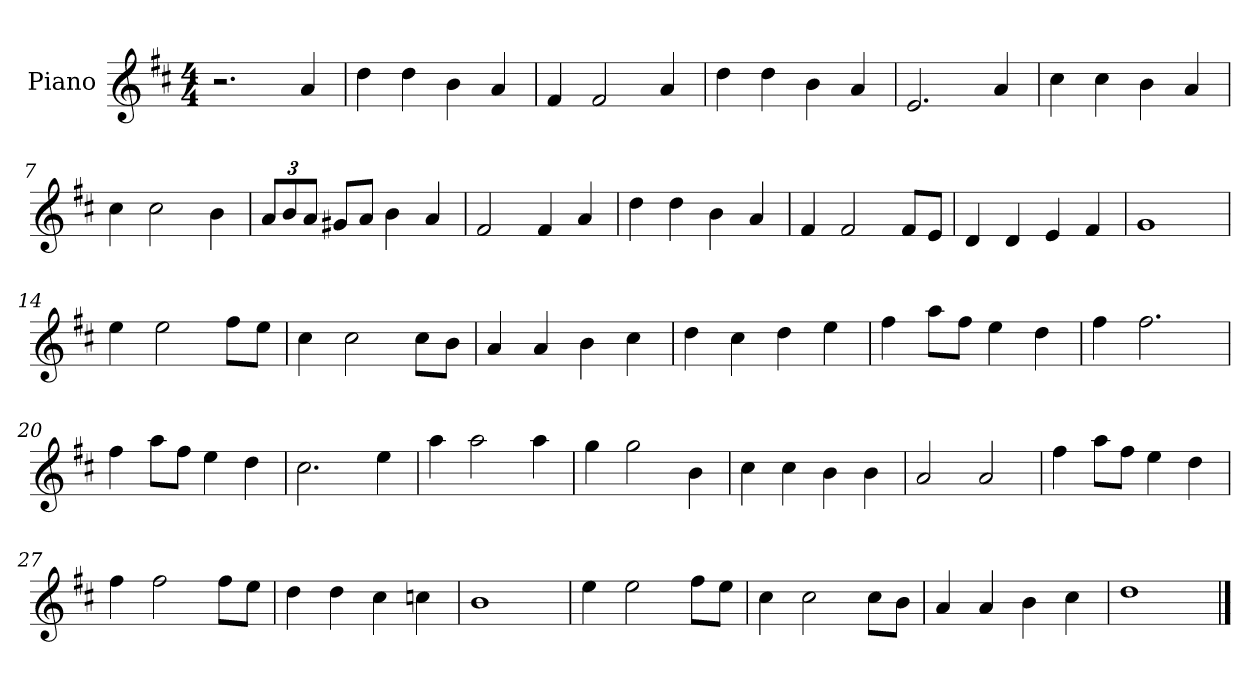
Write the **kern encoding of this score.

**kern
*part1
*staff1
*I"Piano
*I'Pno
*clefG2
*k[f#c#]
*M4/4
=1
2.r
4a/
=2
4dd\
4dd\
4b\
4a/
=3
4f#/
2f#/
4a/
=4
4dd\
4dd\
4b\
4a/
=5
2.e/
4a/
=6
4cc#\
4cc#\
4b\
4a/
=7
4cc#\
2cc#\
4b\
=8
*Xbrackettup
12a/L
12b/
12a/J
8g#X/L
8a/J
4b\
4a/
=9
2f#/
4f#/
4a/
=10
4dd\
4dd\
4b\
4a/
=11
4f#/
2f#/
8f#/L
8e/J
=12
4d/
4d/
4e/
4f#/
=13
1g
=14
4ee\
2ee\
8ff#\L
8ee\J
=15
4cc#\
2cc#\
8cc#\L
8b\J
=16
4a/
4a/
4b\
4cc#\
=17
4dd\
4cc#\
4dd\
4ee\
=18
4ff#\
8aa\L
8ff#\J
4ee\
4dd\
=19
4ff#\
2.ff#\
=20
4ff#\
8aa\L
8ff#\J
4ee\
4dd\
=21
2.cc#\
4ee\
=22
4aa\
2aa\
4aa\
=23
4gg\
2gg\
4b\
=24
4cc#\
4cc#\
4b\
4b\
=25
2a/
2a/
=26
4ff#\
8aa\L
8ff#\J
4ee\
4dd\
=27
4ff#\
2ff#\
8ff#\L
8ee\J
=28
4dd\
4dd\
4cc#\
4ccn\
=29
1b
=30
4ee\
2ee\
8ff#\L
8ee\J
=31
4cc#\
2cc#\
8cc#\L
8b\J
=32
4a/
4a/
4b\
4cc#\
=33
1dd
==
*-
